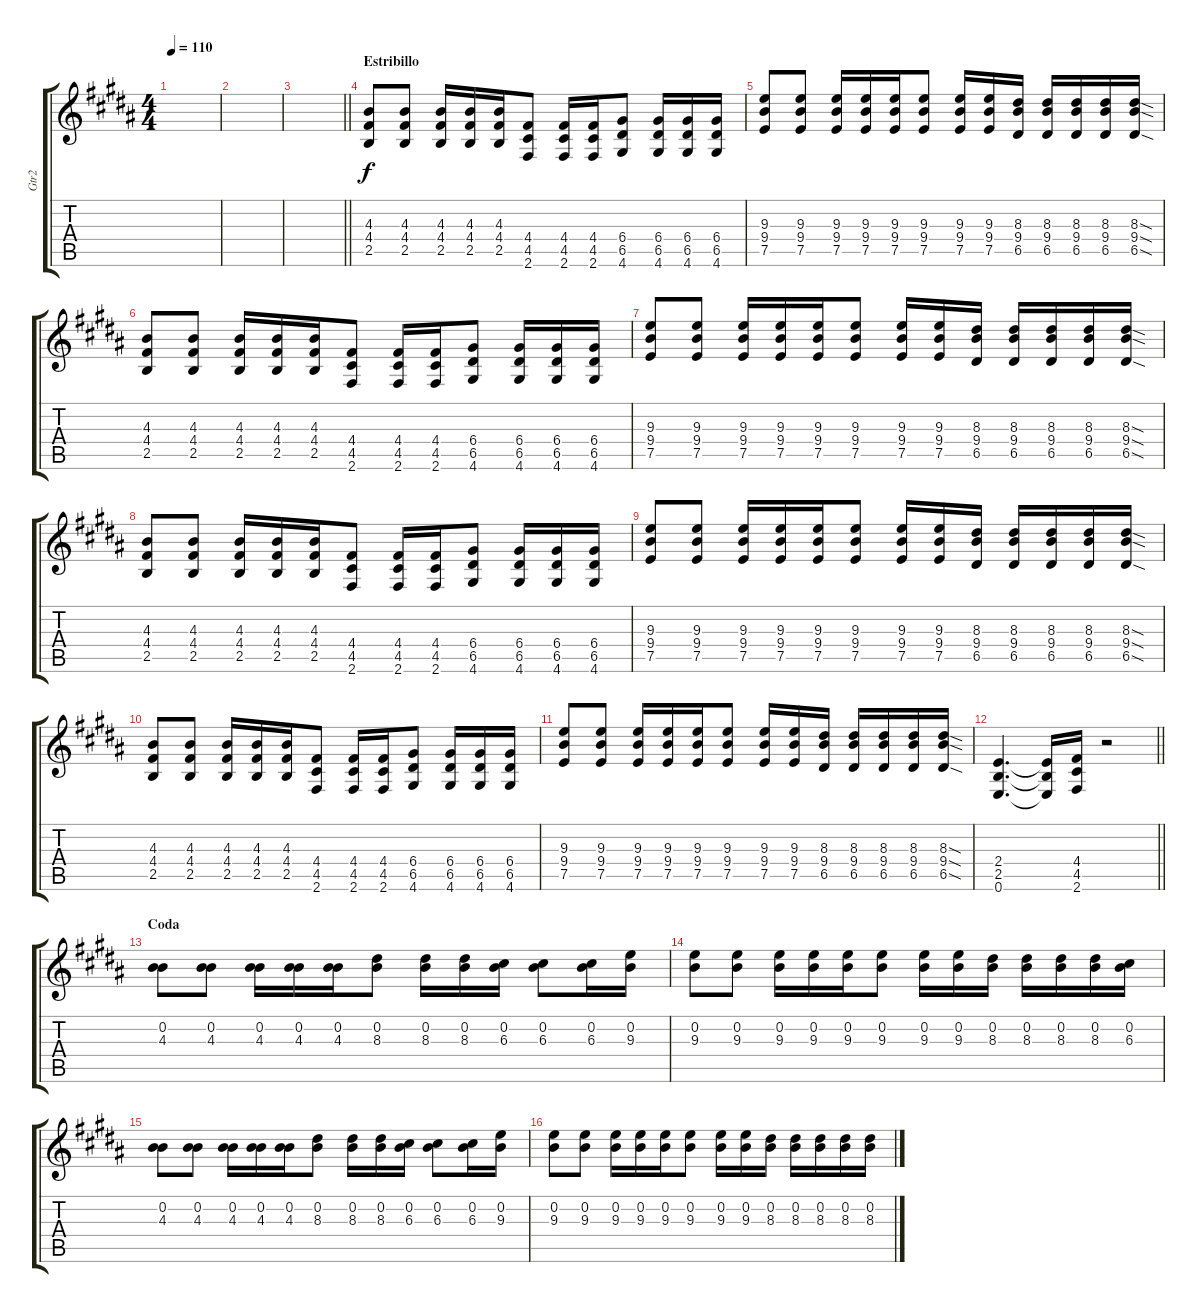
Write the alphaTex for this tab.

\track ("Gtr2" "Gtr2") {instrument overdrivenguitar}
\staff {score tabs}
\tuning (E4 B3 G3 D3 A2 E2) {hide}
\ts (4 4)
\tempo 110
\clef g2
\ks b
|
|
\barLineRight lightlight
|
\section ("" "Estribillo")
(4.3 4.4 2.5).8 (4.3 4.4 2.5).8 (4.3 4.4 2.5).16 (4.3 4.4 2.5).16 (4.3 4.4 2.5).16 (4.4 4.5 2.6).8 (4.4 4.5 2.6).16 (4.4 4.5 2.6).16 (6.4 6.5 4.6).8 (6.4 6.5 4.6).16 (6.4 6.5 4.6).16 (6.4 6.5 4.6).16 |
(9.3 9.4 7.5).8 (9.3 9.4 7.5).8 (9.3 9.4 7.5).16 (9.3 9.4 7.5).16 (9.3 9.4 7.5).16 (9.3 9.4 7.5).8 (9.3 9.4 7.5).16 (9.3 9.4 7.5).16 (8.3 9.4 6.5).16 (8.3 9.4 6.5).16 (8.3 9.4 6.5).16 (8.3 9.4 6.5).16 (8.3{sod} 9.4{sod} 6.5{sod}).16 |
(4.3 4.4 2.5).8 (4.3 4.4 2.5).8 (4.3 4.4 2.5).16 (4.3 4.4 2.5).16 (4.3 4.4 2.5).16 (4.4 4.5 2.6).8 (4.4 4.5 2.6).16 (4.4 4.5 2.6).16 (6.4 6.5 4.6).8 (6.4 6.5 4.6).16 (6.4 6.5 4.6).16 (6.4 6.5 4.6).16 |
(9.3 9.4 7.5).8 (9.3 9.4 7.5).8 (9.3 9.4 7.5).16 (9.3 9.4 7.5).16 (9.3 9.4 7.5).16 (9.3 9.4 7.5).8 (9.3 9.4 7.5).16 (9.3 9.4 7.5).16 (8.3 9.4 6.5).16 (8.3 9.4 6.5).16 (8.3 9.4 6.5).16 (8.3 9.4 6.5).16 (8.3{sod} 9.4{sod} 6.5{sod}).16 |
(4.3 4.4 2.5).8 (4.3 4.4 2.5).8 (4.3 4.4 2.5).16 (4.3 4.4 2.5).16 (4.3 4.4 2.5).16 (4.4 4.5 2.6).8 (4.4 4.5 2.6).16 (4.4 4.5 2.6).16 (6.4 6.5 4.6).8 (6.4 6.5 4.6).16 (6.4 6.5 4.6).16 (6.4 6.5 4.6).16 |
(9.3 9.4 7.5).8 (9.3 9.4 7.5).8 (9.3 9.4 7.5).16 (9.3 9.4 7.5).16 (9.3 9.4 7.5).16 (9.3 9.4 7.5).8 (9.3 9.4 7.5).16 (9.3 9.4 7.5).16 (8.3 9.4 6.5).16 (8.3 9.4 6.5).16 (8.3 9.4 6.5).16 (8.3 9.4 6.5).16 (8.3{sod} 9.4{sod} 6.5{sod}).16 |
(4.3 4.4 2.5).8 (4.3 4.4 2.5).8 (4.3 4.4 2.5).16 (4.3 4.4 2.5).16 (4.3 4.4 2.5).16 (4.4 4.5 2.6).8 (4.4 4.5 2.6).16 (4.4 4.5 2.6).16 (6.4 6.5 4.6).8 (6.4 6.5 4.6).16 (6.4 6.5 4.6).16 (6.4 6.5 4.6).16 |
(9.3 9.4 7.5).8 (9.3 9.4 7.5).8 (9.3 9.4 7.5).16 (9.3 9.4 7.5).16 (9.3 9.4 7.5).16 (9.3 9.4 7.5).8 (9.3 9.4 7.5).16 (9.3 9.4 7.5).16 (8.3 9.4 6.5).16 (8.3 9.4 6.5).16 (8.3 9.4 6.5).16 (8.3 9.4 6.5).16 (8.3{sod} 9.4{sod} 6.5{sod}).16 |
\barLineRight lightlight
(2.4 2.5 0.6).4{d} (2.4{t} 2.5{t} 0.6{t}).16 (4.4 4.5 2.6).16 r.2 |
\section ("" "Coda")
(0.2 4.3).8 (0.2 4.3).8 (0.2 4.3).16 (0.2 4.3).16 (0.2 4.3).16 (0.2 8.3).8 (0.2 8.3).16 (0.2 8.3).16 (0.2 6.3).16 (0.2 6.3).8 (0.2 6.3).16 (0.2 9.3).16 |
(0.2 9.3).8 (0.2 9.3).8 (0.2 9.3).16 (0.2 9.3).16 (0.2 9.3).16 (0.2 9.3).8 (0.2 9.3).16 (0.2 9.3).16 (0.2 8.3).16 (0.2 8.3).16 (0.2 8.3).16 (0.2 8.3).16 (0.2 6.3).16 |
(0.2 4.3).8 (0.2 4.3).8 (0.2 4.3).16 (0.2 4.3).16 (0.2 4.3).16 (0.2 8.3).8 (0.2 8.3).16 (0.2 8.3).16 (0.2 6.3).16 (0.2 6.3).8 (0.2 6.3).16 (0.2 9.3).16 |
(0.2 9.3).8 (0.2 9.3).8 (0.2 9.3).16 (0.2 9.3).16 (0.2 9.3).16 (0.2 9.3).8 (0.2 9.3).16 (0.2 9.3).16 (0.2 8.3).16 (0.2 8.3).16 (0.2 8.3).16 (0.2 8.3).16 (0.2 8.3).16
